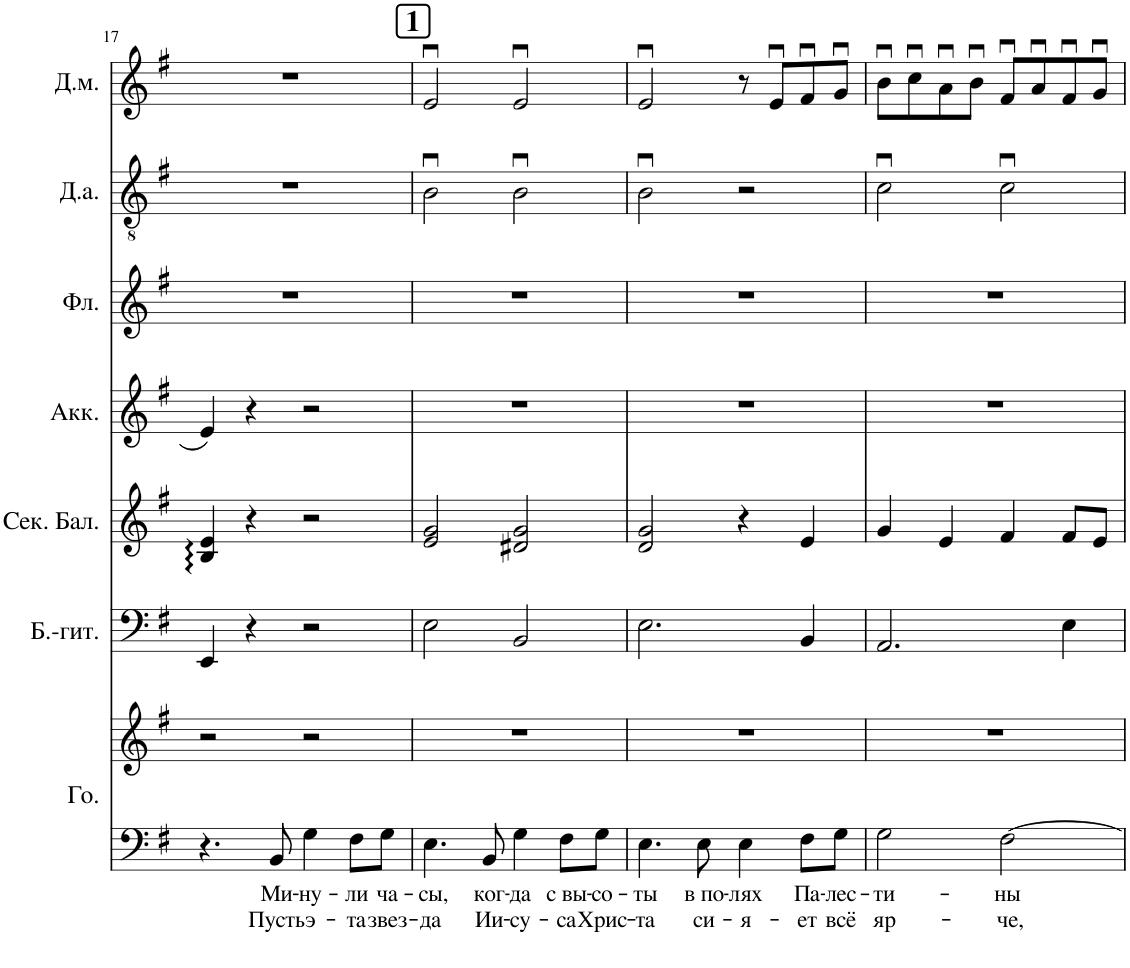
**kern	**text	**text	**kern	**kern	**kern	**kern	**kern	**kern	**kern
*part7	*part7	*part7	*part7	*part6	*part5	*part4	*part3	*part2	*part1
*staff8	*staff8	*staff8	*staff7	*staff6	*staff5	*staff4	*staff3	*staff2	*staff1
*I"Голос	*	*	*	*I"Бас-гитара	*I"Секунда балалайка	*I"Аккордеон	*I"Флейта	*I"Домра альтовая	*I"Домра малая
!!LO:PB:g=z
*clefF4	*	*	*clefG2	*clefF4	*clefG2	*clefG2	*clefG2	*clefGv2	*clefG2
*	*	*	*	*Trd7c12	*	*	*	*	*
*k[f#]	*	*	*k[f#]	*k[f#]	*k[f#]	*k[f#]	*k[f#]	*k[f#]	*k[f#]
*M4/4	*	*	*M4/4	*M4/4	*M4/4	*M4/4	*M4/4	*M4/4	*M4/4
=17	=17	=17	=17	=17	=17	=17	=17	=17	=17
4.r	.	.	2r	4EE/	4B/ 4e/	4e/	1r	1r	1r
.	.	.	.	4r	4r	4r	.	.	.
!	!LO:LY:b	!LO:LY:b	!	!	!	!	!	!	!
8BB/	Ми-	Пусть	.	.	.	.	.	.	.
!	!LO:LY:b	!LO:LY:b	!	!	!	!	!	!	!
4G\	-ну-	э-	2r	2r	2r	2r	.	.	.
!	!LO:LY:b	!LO:LY:b	!	!	!	!	!	!	!
8F#\L	-ли	-та	.	.	.	.	.	.	.
!	!LO:LY:b	!LO:LY:b	!	!	!	!	!	!	!
8G\J	ча-	звез-	.	.	.	.	.	.	.
!!LO:REH:place=s1:a:B:cj:fs=14:t=1
=18	=18	=18	=18	=18	=18	=18	=18	=18	=18
!	!LO:LY:b	!LO:LY:b	!	!	!	!	!	!	!
4.E\	-сы,	-да	1r	2E\	2e/ 2g/	1r	1r	2Bu\	2eu/
!	!LO:LY:b	!LO:LY:b	!	!	!	!	!	!	!
8BB/	ког-	Ии-	.	.	.	.	.	.	.
!	!LO:LY:b	!LO:LY:b	!	!	!	!	!	!	!
4G\	-да	-су-	.	2BB/	2d#X/ 2g/	.	.	2Bu\	2eu/
!	!LO:LY:b	!LO:LY:b	!	!	!	!	!	!	!
8F#\L	с вы-	-са	.	.	.	.	.	.	.
!	!LO:LY:b	!LO:LY:b	!	!	!	!	!	!	!
8G\J	-со-	Хрис-	.	.	.	.	.	.	.
=19	=19	=19	=19	=19	=19	=19	=19	=19	=19
!	!LO:LY:b	!LO:LY:b	!	!	!	!	!	!	!
4.E\	-ты	-та	1r	2.E\	2d/ 2g/	1r	1r	2Bu\	2eu/
!	!LO:LY:b	!LO:LY:b	!	!	!	!	!	!	!
8E\	в по-	си-	.	.	.	.	.	.	.
!	!LO:LY:b	!LO:LY:b	!	!	!	!	!	!	!
4E\	-лях	-я-	.	.	4r	.	.	2r	8r
.	.	.	.	.	.	.	.	.	8eu/L
!	!LO:LY:b	!LO:LY:b	!	!	!	!	!	!	!
8F#\L	Па-	-ет	.	4BB/	4e/	.	.	.	8f#u/
!	!LO:LY:b	!LO:LY:b	!	!	!	!	!	!	!
8G\J	-лес-	всё	.	.	.	.	.	.	8gu/J
=20	=20	=20	=20	=20	=20	=20	=20	=20	=20
!	!LO:LY:b	!LO:LY:b	!	!	!	!	!	!	!
2G\	-ти-	яр-	1r	2.AA/	4g/	1r	1r	2cu\	8bu\L
.	.	.	.	.	.	.	.	.	8ccu\
.	.	.	.	.	4e/	.	.	.	8au\
.	.	.	.	.	.	.	.	.	8bu\J
!	!LO:LY:b	!LO:LY:b	!	!	!	!	!	!	!
[2F#\	-ны	-че,	.	.	4f#/	.	.	2cu\	8f#u/L
.	.	.	.	.	.	.	.	.	8au/
.	.	.	.	4E\	8f#/L	.	.	.	8f#u/
.	.	.	.	.	8e/J	.	.	.	8gu/J
=	=	=	=	=	=	=	=	=	=
*-	*-	*-	*-	*-	*-	*-	*-	*-	*-
